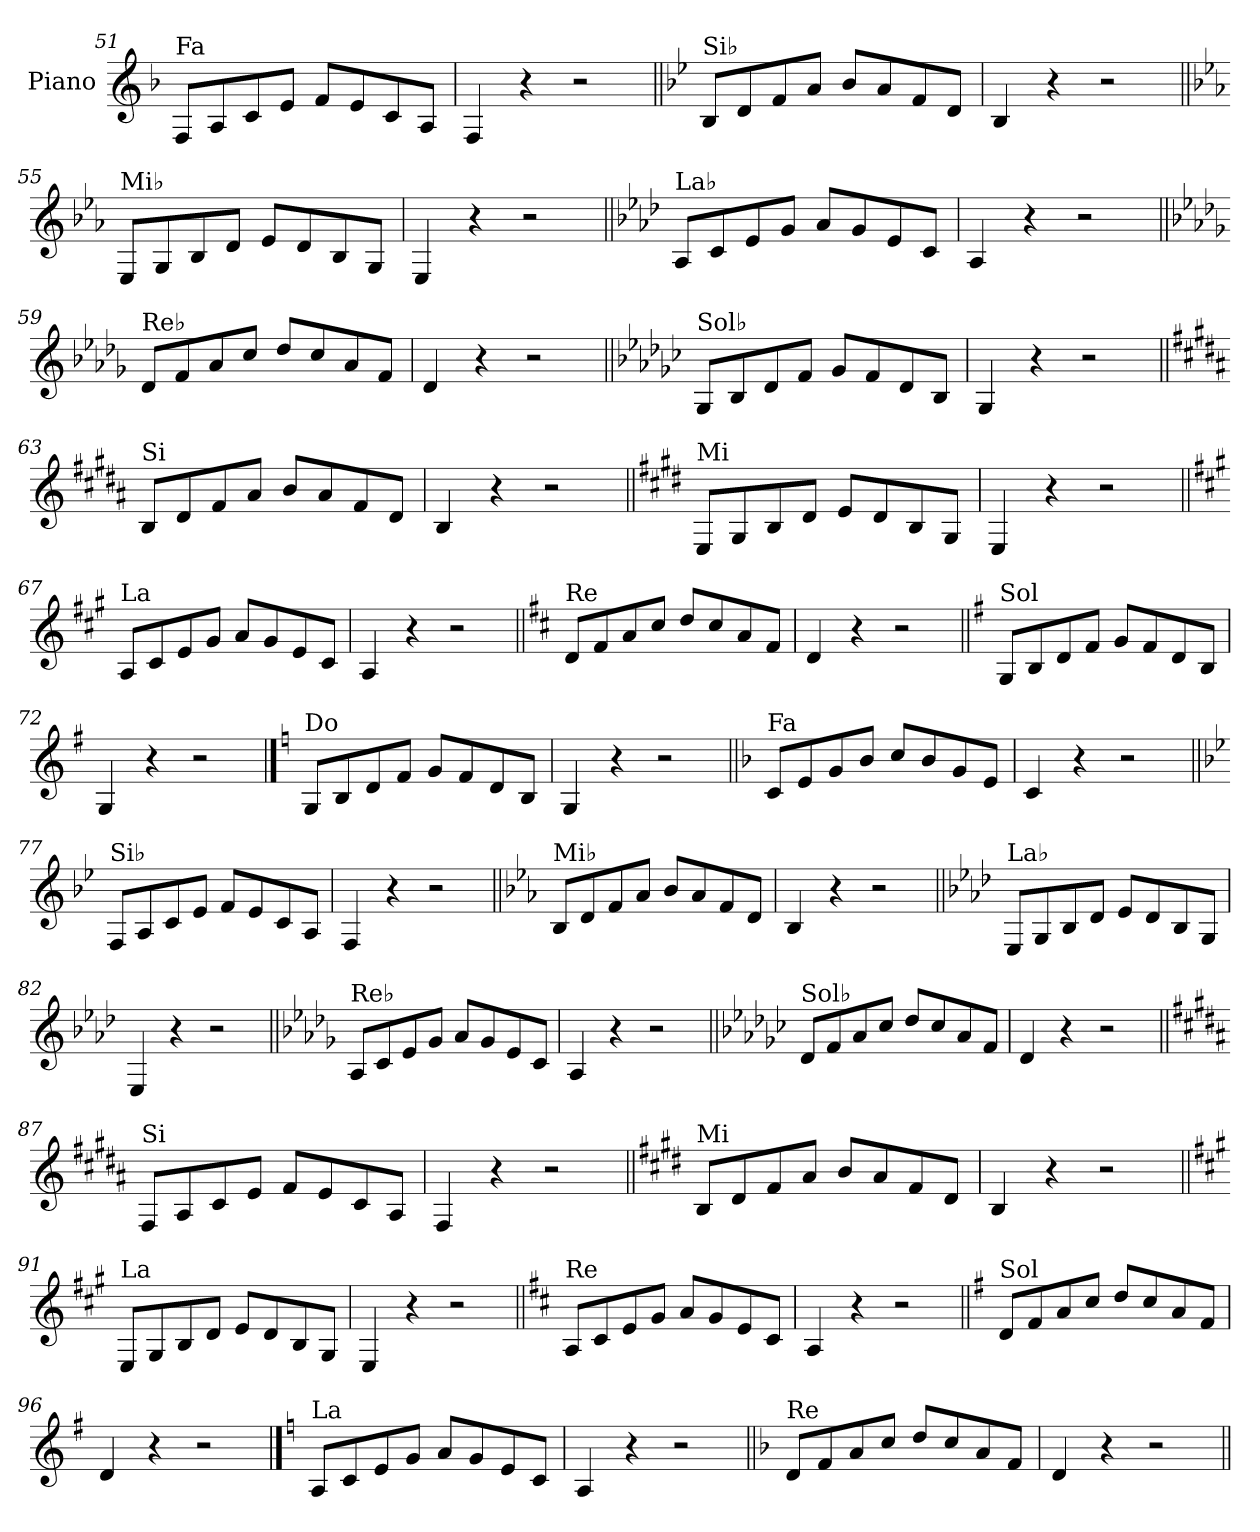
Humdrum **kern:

**kern
*part1
*staff1
*I"Piano
*I'Pno.
*clefG2
*k[b-]
=51
!LO:TX:a:t=Fa
8F/L
8A/
8c/
8e/J
8f/L
8e/
8c/
8A/J
=52
4F/
4r
2r
=53||
*k[b-e-]
!LO:TX:a:t=Si♭
8B-/L
8d/
8f/
8a/J
8b-/L
8a/
8f/
8d/J
=54
4B-/
4r
2r
!!LO:LB:g=z
=55||
*k[b-e-a-]
!LO:TX:a:t=Mi♭
8E-/L
8G/
8B-/
8d/J
8e-/L
8d/
8B-/
8G/J
=56
4E-/
4r
2r
=57||
*k[b-e-a-d-]
!LO:TX:a:t=La♭
8A-/L
8c/
8e-/
8g/J
8a-/L
8g/
8e-/
8c/J
=58
4A-/
4r
2r
=59||
*k[b-e-a-d-g-]
!LO:TX:a:t=Re♭
8d-/L
8f/
8a-/
8cc/J
8dd-/L
8cc/
8a-/
8f/J
=60
4d-/
4r
2r
!!LO:LB:g=z
=61||
*k[b-e-a-d-g-c-]
!LO:TX:a:t=Sol♭
8G-/L
8B-/
8d-/
8f/J
8g-/L
8f/
8d-/
8B-/J
=62
4G-/
4r
2r
=63||
*k[f#c#g#d#a#]
!LO:TX:a:t=Si
8B/L
8d#/
8f#/
8a#/J
8b/L
8a#/
8f#/
8d#/J
=64
4B/
4r
2r
=65||
*k[f#c#g#d#]
!LO:TX:a:t=Mi
8E/L
8G#/
8B/
8d#/J
8e/L
8d#/
8B/
8G#/J
=66
4E/
4r
2r
!!LO:LB:g=z
=67||
*k[f#c#g#]
!LO:TX:a:t=La
8A/L
8c#/
8e/
8g#/J
8a/L
8g#/
8e/
8c#/J
=68
4A/
4r
2r
=69||
*k[f#c#]
!LO:TX:a:t=Re
8d/L
8f#/
8a/
8cc#/J
8dd/L
8cc#/
8a/
8f#/J
=70
4d/
4r
2r
=71||
*k[f#]
!LO:TX:a:t=Sol
8G/L
8B/
8d/
8f#/J
8g/L
8f#/
8d/
8B/J
=72
4G/
4r
2r
!!LO:LB:g=z
==73
*k[]
!LO:TX:a:t=Do
8G/L
8B/
8d/
8f/J
8g/L
8f/
8d/
8B/J
=74
4G/
4r
2r
=75||
*k[b-]
!LO:TX:a:t=Fa
8c/L
8e/
8g/
8b-/J
8cc/L
8b-/
8g/
8e/J
=76
4c/
4r
2r
=77||
*k[b-e-]
!LO:TX:a:t=Si♭
8F/L
8A/
8c/
8e-/J
8f/L
8e-/
8c/
8A/J
=78
4F/
4r
2r
!!LO:LB:g=z
=79||
*k[b-e-a-]
!LO:TX:a:t=Mi♭
8B-/L
8d/
8f/
8a-/J
8b-/L
8a-/
8f/
8d/J
=80
4B-/
4r
2r
=81||
*k[b-e-a-d-]
!LO:TX:a:t=La♭
8E-/L
8G/
8B-/
8d-/J
8e-/L
8d-/
8B-/
8G/J
=82
4E-/
4r
2r
=83||
*k[b-e-a-d-g-]
!LO:TX:a:t=Re♭
8A-/L
8c/
8e-/
8g-/J
8a-/L
8g-/
8e-/
8c/J
=84
4A-/
4r
2r
!!LO:LB:g=z
=85||
*k[b-e-a-d-g-c-]
!LO:TX:a:t=Sol♭
8d-/L
8f/
8a-/
8cc-/J
8dd-/L
8cc-/
8a-/
8f/J
=86
4d-/
4r
2r
=87||
*k[f#c#g#d#a#]
!LO:TX:a:t=Si
8F#/L
8A#/
8c#/
8e/J
8f#/L
8e/
8c#/
8A#/J
=88
4F#/
4r
2r
=89||
*k[f#c#g#d#]
!LO:TX:a:t=Mi
8B/L
8d#/
8f#/
8a/J
8b/L
8a/
8f#/
8d#/J
=90
4B/
4r
2r
!!LO:LB:g=z
=91||
*k[f#c#g#]
!LO:TX:a:t=La
8E/L
8G#/
8B/
8d/J
8e/L
8d/
8B/
8G#/J
=92
4E/
4r
2r
=93||
*k[f#c#]
!LO:TX:a:t=Re
8A/L
8c#/
8e/
8g/J
8a/L
8g/
8e/
8c#/J
=94
4A/
4r
2r
=95||
*k[f#]
!LO:TX:a:t=Sol
8d/L
8f#/
8a/
8cc/J
8dd/L
8cc/
8a/
8f#/J
=96
4d/
4r
2r
!!LO:PB:g=z
==97
*k[]
!LO:TX:a:t=La
8A/L
8c/
8e/
8g/J
8a/L
8g/
8e/
8c/J
=98
4A/
4r
2r
=99||
*k[b-]
!LO:TX:a:t=Re
8d/L
8f/
8a/
8cc/J
8dd/L
8cc/
8a/
8f/J
=100
4d/
4r
2r
=||
*-
